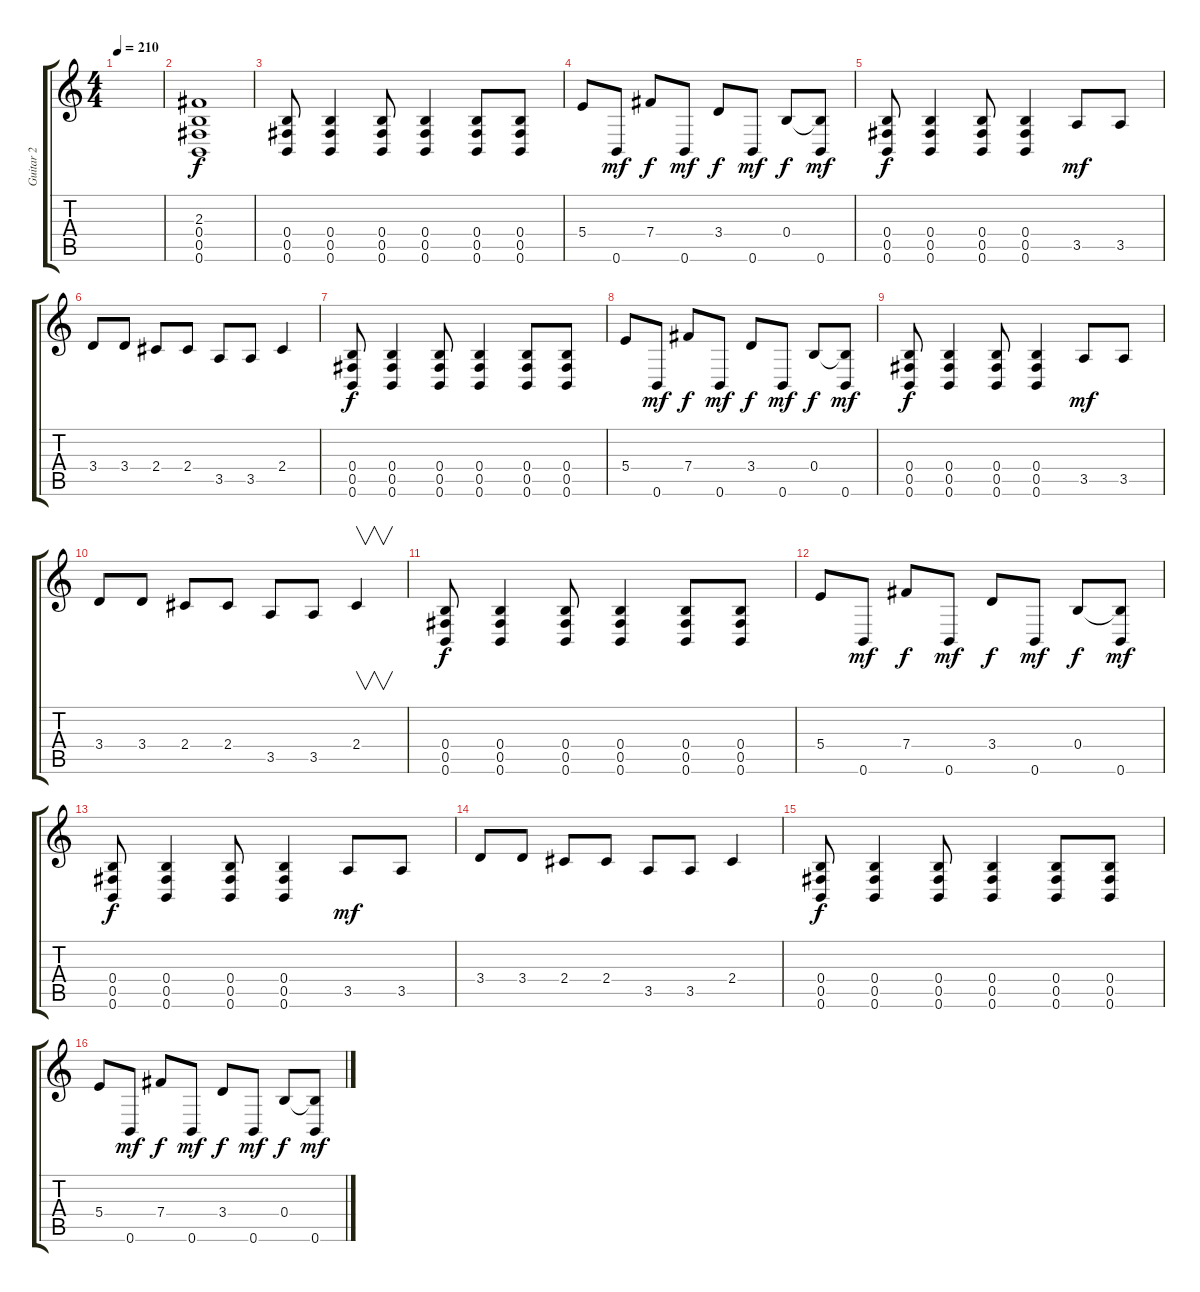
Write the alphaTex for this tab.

\track ("Guitar 2" "Guitar 2") {instrument distortionguitar}
\staff {score tabs}
\tuning (Db4 Ab3 E3 B2 Gb2 B1) {hide}
\ts (4 4)
\tempo 210
\clef g2
\ks c
|
(2.3{t} 0.4{t} 0.5{t} 0.6{t}).1 |
(0.4 0.5 0.6).8 (0.4 0.5 0.6).4 (0.4 0.5 0.6).8 (0.4 0.5 0.6).4 (0.4 0.5 0.6).8 (0.4 0.5 0.6).8 |
5.4.8 0.6.8{dy mf} 7.4.8{dy f} 0.6.8{dy mf} 3.4.8{dy f} 0.6.8{dy mf} 0.4.8{dy f} (0.4{t} 0.6).8{dy mf} |
(0.4 0.5 0.6).8{dy f} (0.4 0.5 0.6).4 (0.4 0.5 0.6).8 (0.4 0.5 0.6).4 3.5.8{dy mf} 3.5.8 |
3.4.8 3.4.8 2.4.8 2.4.8 3.5.8 3.5.8 2.4.4 |
(0.4 0.5 0.6).8{dy f} (0.4 0.5 0.6).4 (0.4 0.5 0.6).8 (0.4 0.5 0.6).4 (0.4 0.5 0.6).8 (0.4 0.5 0.6).8 |
5.4.8 0.6.8{dy mf} 7.4.8{dy f} 0.6.8{dy mf} 3.4.8{dy f} 0.6.8{dy mf} 0.4.8{dy f} (0.4{t} 0.6).8{dy mf} |
(0.4 0.5 0.6).8{dy f} (0.4 0.5 0.6).4 (0.4 0.5 0.6).8 (0.4 0.5 0.6).4 3.5.8{dy mf} 3.5.8 |
3.4.8 3.4.8 2.4.8 2.4.8 3.5.8 3.5.8 2.4.4{v} |
(0.4 0.5 0.6).8{dy f} (0.4 0.5 0.6).4 (0.4 0.5 0.6).8 (0.4 0.5 0.6).4 (0.4 0.5 0.6).8 (0.4 0.5 0.6).8 |
5.4.8 0.6.8{dy mf} 7.4.8{dy f} 0.6.8{dy mf} 3.4.8{dy f} 0.6.8{dy mf} 0.4.8{dy f} (0.4{t} 0.6).8{dy mf} |
(0.4 0.5 0.6).8{dy f} (0.4 0.5 0.6).4 (0.4 0.5 0.6).8 (0.4 0.5 0.6).4 3.5.8{dy mf} 3.5.8 |
3.4.8 3.4.8 2.4.8 2.4.8 3.5.8 3.5.8 2.4.4 |
(0.4 0.5 0.6).8{dy f} (0.4 0.5 0.6).4 (0.4 0.5 0.6).8 (0.4 0.5 0.6).4 (0.4 0.5 0.6).8 (0.4 0.5 0.6).8 |
5.4.8 0.6.8{dy mf} 7.4.8{dy f} 0.6.8{dy mf} 3.4.8{dy f} 0.6.8{dy mf} 0.4.8{dy f} (0.4{t} 0.6).8{dy mf}
